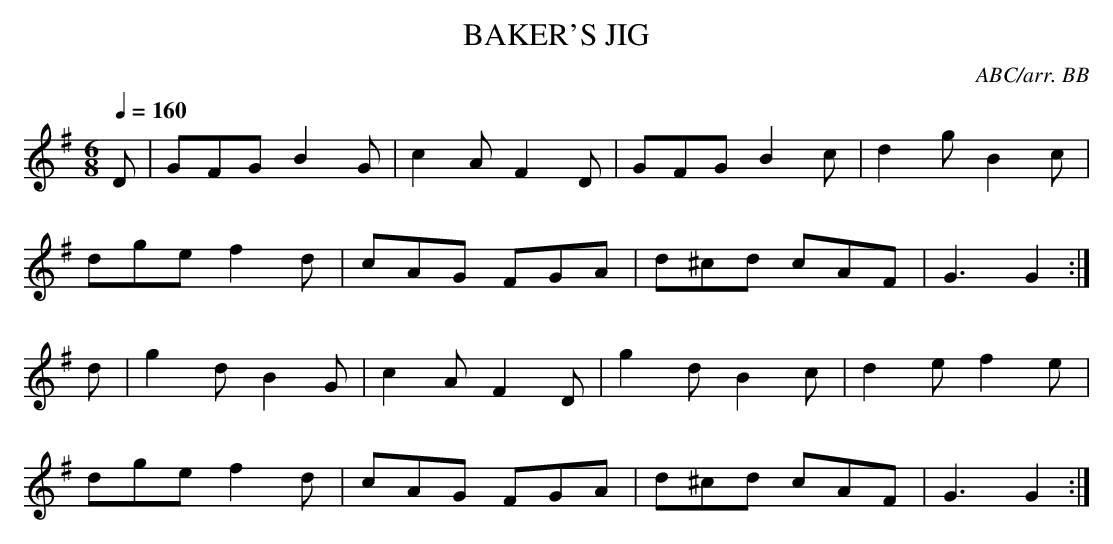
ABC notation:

X:1
T:BAKER'S JIG
C:ABC/arr. BB
Q:1/4=160
L:1/8
M:6/8
K:G
D|GFG B2G|c2A F2D|GFG B2c|d2g B2c|
dge f2d|cAG FGA|d^cd cAF|G3 G2:|
d|g2d B2G|c2A F2D|g2d B2c|d2e f2e|
dge f2d|cAG FGA|d^cd cAF|G3 G2:|
